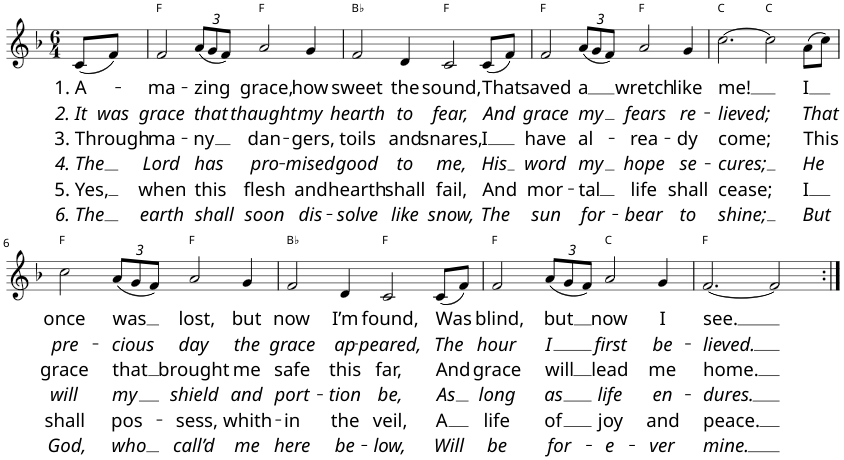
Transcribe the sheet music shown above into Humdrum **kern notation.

**kern	**text	**text	**text	**text	**text	**text	**harte
*part1	*part1	*part1	*part1	*part1	*part1	*part1	*part1
*staff1	*staff1	*staff1	*staff1	*staff1	*staff1	*staff1	*
*I"Voice	*	*	*	*	*	*	*
*clefG2	*	*	*	*	*	*	*
*k[b-]	*	*	*	*	*	*	*
*M6/4	*	*	*	*	*	*	*
=1	=1	=1	=1	=1	=1	=1	=1
!	!LO:LY:b	!LO:LY:b	!LO:LY:b	!LO:LY:b	!LO:LY:b	!LO:LY:b	!
(8c/L	1. A-	2. It	3. Through	4. The	5. Yes,	6. The	.
!	!	!LO:LY:b	!	!	!	!	!
8f/J)	.	was	.	.	.	.	.
=2	=2	=2	=2	=2	=2	=2	=2
!	!LO:LY:b	!LO:LY:b	!LO:LY:b	!LO:LY:b	!LO:LY:b	!LO:LY:b	!
2f/	-ma-	grace	ma-	Lord	when	earth	F:maj
*Xbrackettup	*	*	*	*	*	*	*
!	!LO:LY:b	!LO:LY:b	!LO:LY:b	!LO:LY:b	!LO:LY:b	!LO:LY:b	!
(12a/L	-zing	that	-ny	has	this	shall	.
12g/	.	.	.	.	.	.	.
12f/J)	.	.	.	.	.	.	.
!	!LO:LY:b	!LO:LY:b	!LO:LY:b	!LO:LY:b	!LO:LY:b	!LO:LY:b	!
2a/	grace,	thaught	dan-	pro-	flesh	soon	F:maj
!	!LO:LY:b	!LO:LY:b	!LO:LY:b	!LO:LY:b	!LO:LY:b	!LO:LY:b	!
4g/	how	my	-gers,	-mised	and	dis-	.
=3	=3	=3	=3	=3	=3	=3	=3
!	!LO:LY:b	!LO:LY:b	!LO:LY:b	!LO:LY:b	!LO:LY:b	!LO:LY:b	!
2f/	sweet	hearth	toils	good	hearth	-solve	Bb:maj
!	!LO:LY:b	!LO:LY:b	!LO:LY:b	!LO:LY:b	!LO:LY:b	!LO:LY:b	!
4d/	the	to	and	to	shall	like	.
!	!LO:LY:b	!LO:LY:b	!LO:LY:b	!LO:LY:b	!LO:LY:b	!LO:LY:b	!
2c/	sound,	fear,	snares,	me,	fail,	snow,	F:maj
!	!LO:LY:b	!LO:LY:b	!LO:LY:b	!LO:LY:b	!LO:LY:b	!LO:LY:b	!
(8c/L	That	And	I	His	And	The	.
8f/J)	.	.	.	.	.	.	.
=4	=4	=4	=4	=4	=4	=4	=4
!	!LO:LY:b	!LO:LY:b	!LO:LY:b	!LO:LY:b	!LO:LY:b	!LO:LY:b	!
2f/	saved	grace	have	word	mor-	sun	F:maj
!	!LO:LY:b	!LO:LY:b	!LO:LY:b	!LO:LY:b	!LO:LY:b	!LO:LY:b	!
(12a/L	a	my	al-	my	-tal	for-	.
12g/	.	.	.	.	.	.	.
12f/J)	.	.	.	.	.	.	.
!	!LO:LY:b	!LO:LY:b	!LO:LY:b	!LO:LY:b	!LO:LY:b	!LO:LY:b	!
2a/	wretch	fears	-rea-	hope	life	-bear	F:maj
!	!LO:LY:b	!LO:LY:b	!LO:LY:b	!LO:LY:b	!LO:LY:b	!LO:LY:b	!
4g/	like	re-	-dy	se-	shall	to	.
=5	=5	=5	=5	=5	=5	=5	=5
!	!LO:LY:b	!LO:LY:b	!LO:LY:b	!LO:LY:b	!LO:LY:b	!LO:LY:b	!
[2.cc\	me!	-lieved;	come;	-cures;	cease;	shine;	C:maj
2cc\]	.	.	.	.	.	.	C:maj
!	!LO:LY:b	!LO:LY:b	!LO:LY:b	!LO:LY:b	!LO:LY:b	!LO:LY:b	!
(8a\L	I	That	This	He	I	But	.
8cc\J)	.	.	.	.	.	.	.
!!LO:LB:g=z
=6	=6	=6	=6	=6	=6	=6	=6
!	!LO:LY:b	!LO:LY:b	!LO:LY:b	!LO:LY:b	!LO:LY:b	!LO:LY:b	!
2cc\	once	pre-	grace	will	shall	God,	F:maj
!	!LO:LY:b	!LO:LY:b	!LO:LY:b	!LO:LY:b	!LO:LY:b	!LO:LY:b	!
(12a/L	was	-cious	that	my	pos-	who	.
12g/	.	.	.	.	.	.	.
12f/J)	.	.	.	.	.	.	.
!	!LO:LY:b	!LO:LY:b	!LO:LY:b	!LO:LY:b	!LO:LY:b	!LO:LY:b	!
2a/	lost,	day	brought	shield	-sess,	call’d	F:maj
!	!LO:LY:b	!LO:LY:b	!LO:LY:b	!LO:LY:b	!LO:LY:b	!LO:LY:b	!
4g/	but	the	me	and	whith-	me	.
=7	=7	=7	=7	=7	=7	=7	=7
!	!LO:LY:b	!LO:LY:b	!LO:LY:b	!LO:LY:b	!LO:LY:b	!LO:LY:b	!
2f/	now	grace	safe	port-	-in	here	Bb:maj
!	!LO:LY:b	!LO:LY:b	!LO:LY:b	!LO:LY:b	!LO:LY:b	!LO:LY:b	!
4d/	I’m	ap-	this	-tion	the	be-	.
!	!LO:LY:b	!LO:LY:b	!LO:LY:b	!LO:LY:b	!LO:LY:b	!LO:LY:b	!
2c/	found,	-peared,	far,	be,	veil,	-low,	F:maj
!	!LO:LY:b	!LO:LY:b	!LO:LY:b	!LO:LY:b	!LO:LY:b	!LO:LY:b	!
(8c/L	Was	The	And	As	A	Will	.
8f/J)	.	.	.	.	.	.	.
=8	=8	=8	=8	=8	=8	=8	=8
!	!LO:LY:b	!LO:LY:b	!LO:LY:b	!LO:LY:b	!LO:LY:b	!LO:LY:b	!
2f/	blind,	hour	grace	long	life	be	F:maj
!	!LO:LY:b	!LO:LY:b	!LO:LY:b	!LO:LY:b	!LO:LY:b	!LO:LY:b	!
(12a/L	but	I	will	as	of	for-	.
12g/	.	.	.	.	.	.	.
12f/J)	.	.	.	.	.	.	.
!	!LO:LY:b	!LO:LY:b	!LO:LY:b	!LO:LY:b	!LO:LY:b	!LO:LY:b	!
2a/	now	first	lead	life	joy	-e-	C:maj
!	!LO:LY:b	!LO:LY:b	!LO:LY:b	!LO:LY:b	!LO:LY:b	!LO:LY:b	!
4g/	I	be-	me	en-	and	-ver	.
=9	=9	=9	=9	=9	=9	=9	=9
!	!LO:LY:b	!LO:LY:b	!LO:LY:b	!LO:LY:b	!LO:LY:b	!LO:LY:b	!
[2.f/	see.	-lieved.	home.	-dures.	peace.	mine.	F:maj
2f/]	.	.	.	.	.	.	.
=:|!	=:|!	=:|!	=:|!	=:|!	=:|!	=:|!	=:|!
*-	*-	*-	*-	*-	*-	*-	*-
